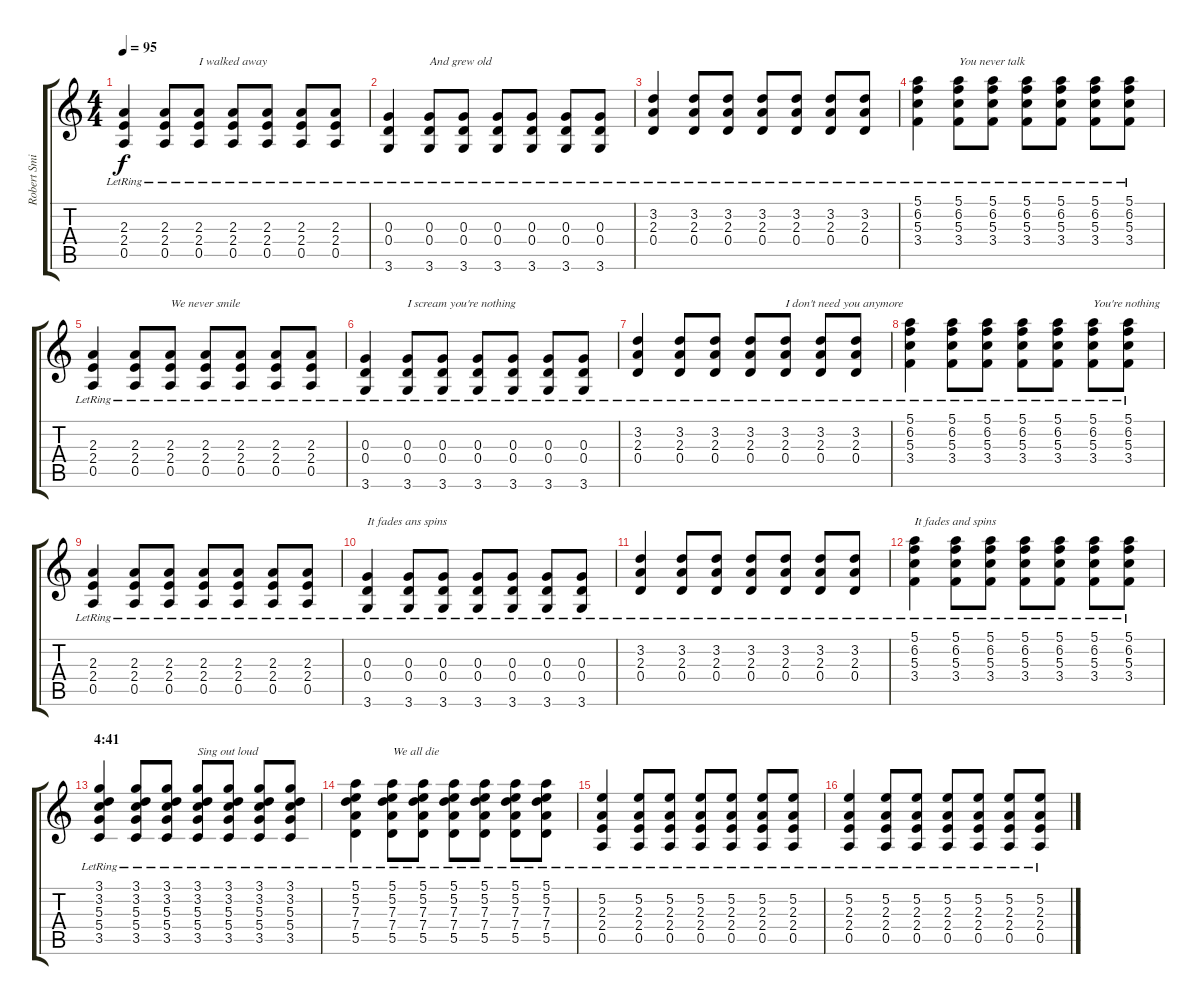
\track ("Robert Smith (guitar)" "Robert Smi") {instrument electricguitarclean}
\staff {score tabs}
\tuning (E4 B3 G3 D3 A2 E2) {hide}
\ts (4 4)
\tempo 95
\clef g2
\ks c
(2.3{lr} 2.4{lr} 0.5{lr}).4{dy f} (2.3{lr} 2.4{lr} 0.5{lr}).8 (2.3{lr} 2.4{lr} 0.5{lr}).8{txt "I walked away"} (2.3{lr} 2.4{lr} 0.5{lr}).8 (2.3{lr} 2.4{lr} 0.5{lr}).8 (2.3{lr} 2.4{lr} 0.5{lr}).8 (2.3{lr} 2.4{lr} 0.5{lr}).8 |
(0.3{lr} 0.4{lr} 3.6{lr}).4 (0.3{lr} 0.4{lr} 3.6{lr}).8{txt "And grew old"} (0.3{lr} 0.4{lr} 3.6{lr}).8 (0.3{lr} 0.4{lr} 3.6{lr}).8 (0.3{lr} 0.4{lr} 3.6{lr}).8 (0.3{lr} 0.4{lr} 3.6{lr}).8 (0.3{lr} 0.4{lr} 3.6{lr}).8 |
(3.2{lr} 2.3{lr} 0.4{lr}).4 (3.2{lr} 2.3{lr} 0.4{lr}).8 (3.2{lr} 2.3{lr} 0.4{lr}).8 (3.2{lr} 2.3{lr} 0.4{lr}).8 (3.2{lr} 2.3{lr} 0.4{lr}).8 (3.2{lr} 2.3{lr} 0.4{lr}).8 (3.2{lr} 2.3{lr} 0.4{lr}).8 |
(5.1{lr} 6.2{lr} 5.3{lr} 3.4{lr}).4 (5.1{lr} 6.2{lr} 5.3{lr} 3.4{lr}).8{txt "You never talk"} (5.1{lr} 6.2{lr} 5.3{lr} 3.4{lr}).8 (5.1{lr} 6.2{lr} 5.3{lr} 3.4{lr}).8 (5.1{lr} 6.2{lr} 5.3{lr} 3.4{lr}).8 (5.1{lr} 6.2{lr} 5.3{lr} 3.4{lr}).8 (5.1{lr} 6.2{lr} 5.3{lr} 3.4{lr}).8 |
(2.3{lr} 2.4{lr} 0.5{lr}).4 (2.3{lr} 2.4{lr} 0.5{lr}).8 (2.3{lr} 2.4{lr} 0.5{lr}).8{txt "We never smile"} (2.3{lr} 2.4{lr} 0.5{lr}).8 (2.3{lr} 2.4{lr} 0.5{lr}).8 (2.3{lr} 2.4{lr} 0.5{lr}).8 (2.3{lr} 2.4{lr} 0.5{lr}).8 |
(0.3{lr} 0.4{lr} 3.6{lr}).4 (0.3{lr} 0.4{lr} 3.6{lr}).8{txt "I scream you're nothing"} (0.3{lr} 0.4{lr} 3.6{lr}).8 (0.3{lr} 0.4{lr} 3.6{lr}).8 (0.3{lr} 0.4{lr} 3.6{lr}).8 (0.3{lr} 0.4{lr} 3.6{lr}).8 (0.3{lr} 0.4{lr} 3.6{lr}).8 |
(3.2{lr} 2.3{lr} 0.4{lr}).4 (3.2{lr} 2.3{lr} 0.4{lr}).8 (3.2{lr} 2.3{lr} 0.4{lr}).8 (3.2{lr} 2.3{lr} 0.4{lr}).8 (3.2{lr} 2.3{lr} 0.4{lr}).8{txt "I don't need you anymore"} (3.2{lr} 2.3{lr} 0.4{lr}).8 (3.2{lr} 2.3{lr} 0.4{lr}).8 |
(5.1{lr} 6.2{lr} 5.3{lr} 3.4{lr}).4 (5.1{lr} 6.2{lr} 5.3{lr} 3.4{lr}).8 (5.1{lr} 6.2{lr} 5.3{lr} 3.4{lr}).8 (5.1{lr} 6.2{lr} 5.3{lr} 3.4{lr}).8 (5.1{lr} 6.2{lr} 5.3{lr} 3.4{lr}).8 (5.1{lr} 6.2{lr} 5.3{lr} 3.4{lr}).8{txt "You're nothing"} (5.1{lr} 6.2{lr} 5.3{lr} 3.4{lr}).8 |
(2.3{lr} 2.4{lr} 0.5{lr}).4 (2.3{lr} 2.4{lr} 0.5{lr}).8 (2.3{lr} 2.4{lr} 0.5{lr}).8 (2.3{lr} 2.4{lr} 0.5{lr}).8 (2.3{lr} 2.4{lr} 0.5{lr}).8 (2.3{lr} 2.4{lr} 0.5{lr}).8 (2.3{lr} 2.4{lr} 0.5{lr}).8 |
(0.3{lr} 0.4{lr} 3.6{lr}).4{txt "It fades ans spins"} (0.3{lr} 0.4{lr} 3.6{lr}).8 (0.3{lr} 0.4{lr} 3.6{lr}).8 (0.3{lr} 0.4{lr} 3.6{lr}).8 (0.3{lr} 0.4{lr} 3.6{lr}).8 (0.3{lr} 0.4{lr} 3.6{lr}).8 (0.3{lr} 0.4{lr} 3.6{lr}).8 |
(3.2{lr} 2.3{lr} 0.4{lr}).4 (3.2{lr} 2.3{lr} 0.4{lr}).8 (3.2{lr} 2.3{lr} 0.4{lr}).8 (3.2{lr} 2.3{lr} 0.4{lr}).8 (3.2{lr} 2.3{lr} 0.4{lr}).8 (3.2{lr} 2.3{lr} 0.4{lr}).8 (3.2{lr} 2.3{lr} 0.4{lr}).8 |
(5.1{lr} 6.2{lr} 5.3{lr} 3.4{lr}).4{txt "It fades and spins"} (5.1{lr} 6.2{lr} 5.3{lr} 3.4{lr}).8 (5.1{lr} 6.2{lr} 5.3{lr} 3.4{lr}).8 (5.1{lr} 6.2{lr} 5.3{lr} 3.4{lr}).8 (5.1{lr} 6.2{lr} 5.3{lr} 3.4{lr}).8 (5.1{lr} 6.2{lr} 5.3{lr} 3.4{lr}).8 (5.1{lr} 6.2{lr} 5.3{lr} 3.4{lr}).8 |
\section ("" "4:41")
(3.1{lr} 3.2{lr} 5.3{lr} 5.4{lr} 3.5{lr}).4 (3.1{lr} 3.2{lr} 5.3{lr} 5.4{lr} 3.5{lr}).8 (3.1{lr} 3.2{lr} 5.3{lr} 5.4{lr} 3.5{lr}).8 (3.1{lr} 3.2{lr} 5.3{lr} 5.4{lr} 3.5{lr}).8{txt "Sing out loud"} (3.1{lr} 3.2{lr} 5.3{lr} 5.4{lr} 3.5{lr}).8 (3.1{lr} 3.2{lr} 5.3{lr} 5.4{lr} 3.5{lr}).8 (3.1{lr} 3.2{lr} 5.3{lr} 5.4{lr} 3.5{lr}).8 |
(5.1{lr} 5.2{lr} 7.3{lr} 7.4{lr} 5.5{lr}).4 (5.1{lr} 5.2{lr} 7.3{lr} 7.4{lr} 5.5{lr}).8{txt "We all die"} (5.1{lr} 5.2{lr} 7.3{lr} 7.4{lr} 5.5{lr}).8 (5.1{lr} 5.2{lr} 7.3{lr} 7.4{lr} 5.5{lr}).8 (5.1{lr} 5.2{lr} 7.3{lr} 7.4{lr} 5.5{lr}).8 (5.1{lr} 5.2{lr} 7.3{lr} 7.4{lr} 5.5{lr}).8 (5.1{lr} 5.2{lr} 7.3{lr} 7.4{lr} 5.5{lr}).8 |
(5.2{lr} 2.3{lr} 2.4{lr} 0.5{lr}).4 (5.2{lr} 2.3{lr} 2.4{lr} 0.5{lr}).8 (5.2{lr} 2.3{lr} 2.4{lr} 0.5{lr}).8 (5.2{lr} 2.3{lr} 2.4{lr} 0.5{lr}).8 (5.2{lr} 2.3{lr} 2.4{lr} 0.5{lr}).8 (5.2{lr} 2.3{lr} 2.4{lr} 0.5{lr}).8 (5.2{lr} 2.3{lr} 2.4{lr} 0.5{lr}).8 |
(5.2{lr} 2.3{lr} 2.4{lr} 0.5{lr}).4 (5.2{lr} 2.3{lr} 2.4{lr} 0.5{lr}).8 (5.2{lr} 2.3{lr} 2.4{lr} 0.5{lr}).8 (5.2{lr} 2.3{lr} 2.4{lr} 0.5{lr}).8 (5.2{lr} 2.3{lr} 2.4{lr} 0.5{lr}).8 (5.2{lr} 2.3{lr} 2.4{lr} 0.5{lr}).8 (5.2{lr} 2.3{lr} 2.4{lr} 0.5{lr}).8
